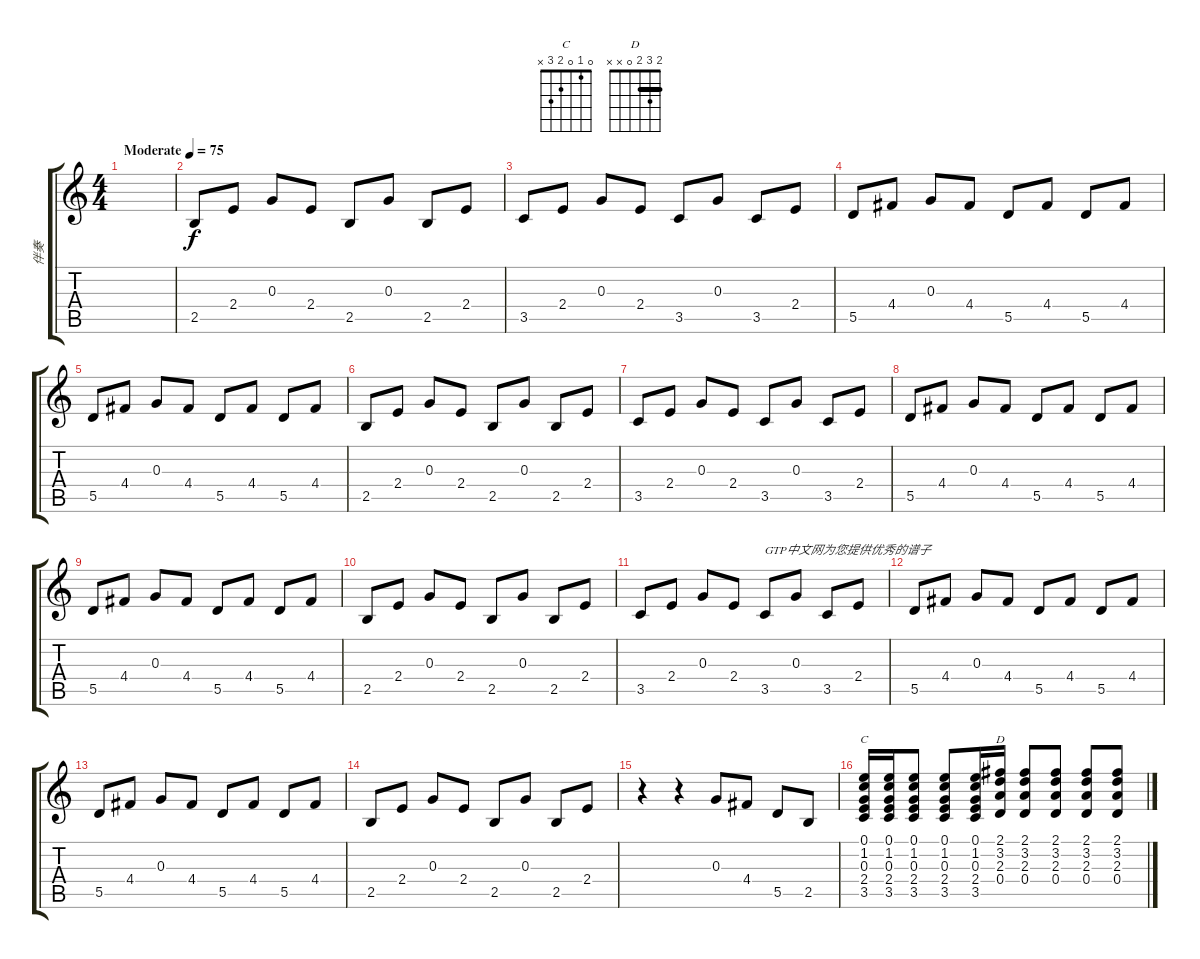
\track ("伴奏" "伴奏") {instrument acousticguitarnylon}
\staff {score tabs}
\tuning (E4 B3 G3 D3 A2 E2) {hide}
\chord ("C" 0 1 0 2 3 x)
\chord ("D" 2 3 2 0 x x) {barre 2}
\ts (4 4)
\tempo (75 "Moderate")
\clef g2
\ks c
|
2.5.8 2.4.8 0.3.8 2.4.8 2.5.8 0.3.8 2.5.8 2.4.8 |
3.5.8 2.4.8 0.3.8 2.4.8 3.5.8 0.3.8 3.5.8 2.4.8 |
5.5.8 4.4.8 0.3.8 4.4.8 5.5.8 4.4.8 5.5.8 4.4.8 |
5.5.8 4.4.8 0.3.8 4.4.8 5.5.8 4.4.8 5.5.8 4.4.8 |
2.5.8 2.4.8 0.3.8 2.4.8 2.5.8 0.3.8 2.5.8 2.4.8 |
3.5.8 2.4.8 0.3.8 2.4.8 3.5.8 0.3.8 3.5.8 2.4.8 |
5.5.8 4.4.8 0.3.8 4.4.8 5.5.8 4.4.8 5.5.8 4.4.8 |
5.5.8 4.4.8 0.3.8 4.4.8 5.5.8 4.4.8 5.5.8 4.4.8 |
2.5.8 2.4.8 0.3.8 2.4.8 2.5.8 0.3.8 2.5.8 2.4.8 |
3.5.8 2.4.8 0.3.8 2.4.8 3.5.8{txt "GTP中文网为您提供优秀的谱子"} 0.3.8 3.5.8 2.4.8 |
5.5.8 4.4.8 0.3.8 4.4.8 5.5.8 4.4.8 5.5.8 4.4.8 |
5.5.8 4.4.8 0.3.8 4.4.8 5.5.8 4.4.8 5.5.8 4.4.8 |
2.5.8 2.4.8 0.3.8 2.4.8 2.5.8 0.3.8 2.5.8 2.4.8 |
r.4 r.4 0.3.8 4.4.8 5.5.8 2.5.8 |
(0.1 1.2 0.3 2.4 3.5).16{ch "C"} (0.1 1.2 0.3 2.4 3.5).16 (0.1 1.2 0.3 2.4 3.5).8 (0.1 1.2 0.3 2.4 3.5).8 (0.1 1.2 0.3 2.4 3.5).16 (2.1 3.2 2.3 0.4).16{ch "D"} (2.1 3.2 2.3 0.4).8 (2.1 3.2 2.3 0.4).8 (2.1 3.2 2.3 0.4).8 (2.1 3.2 2.3 0.4).8
